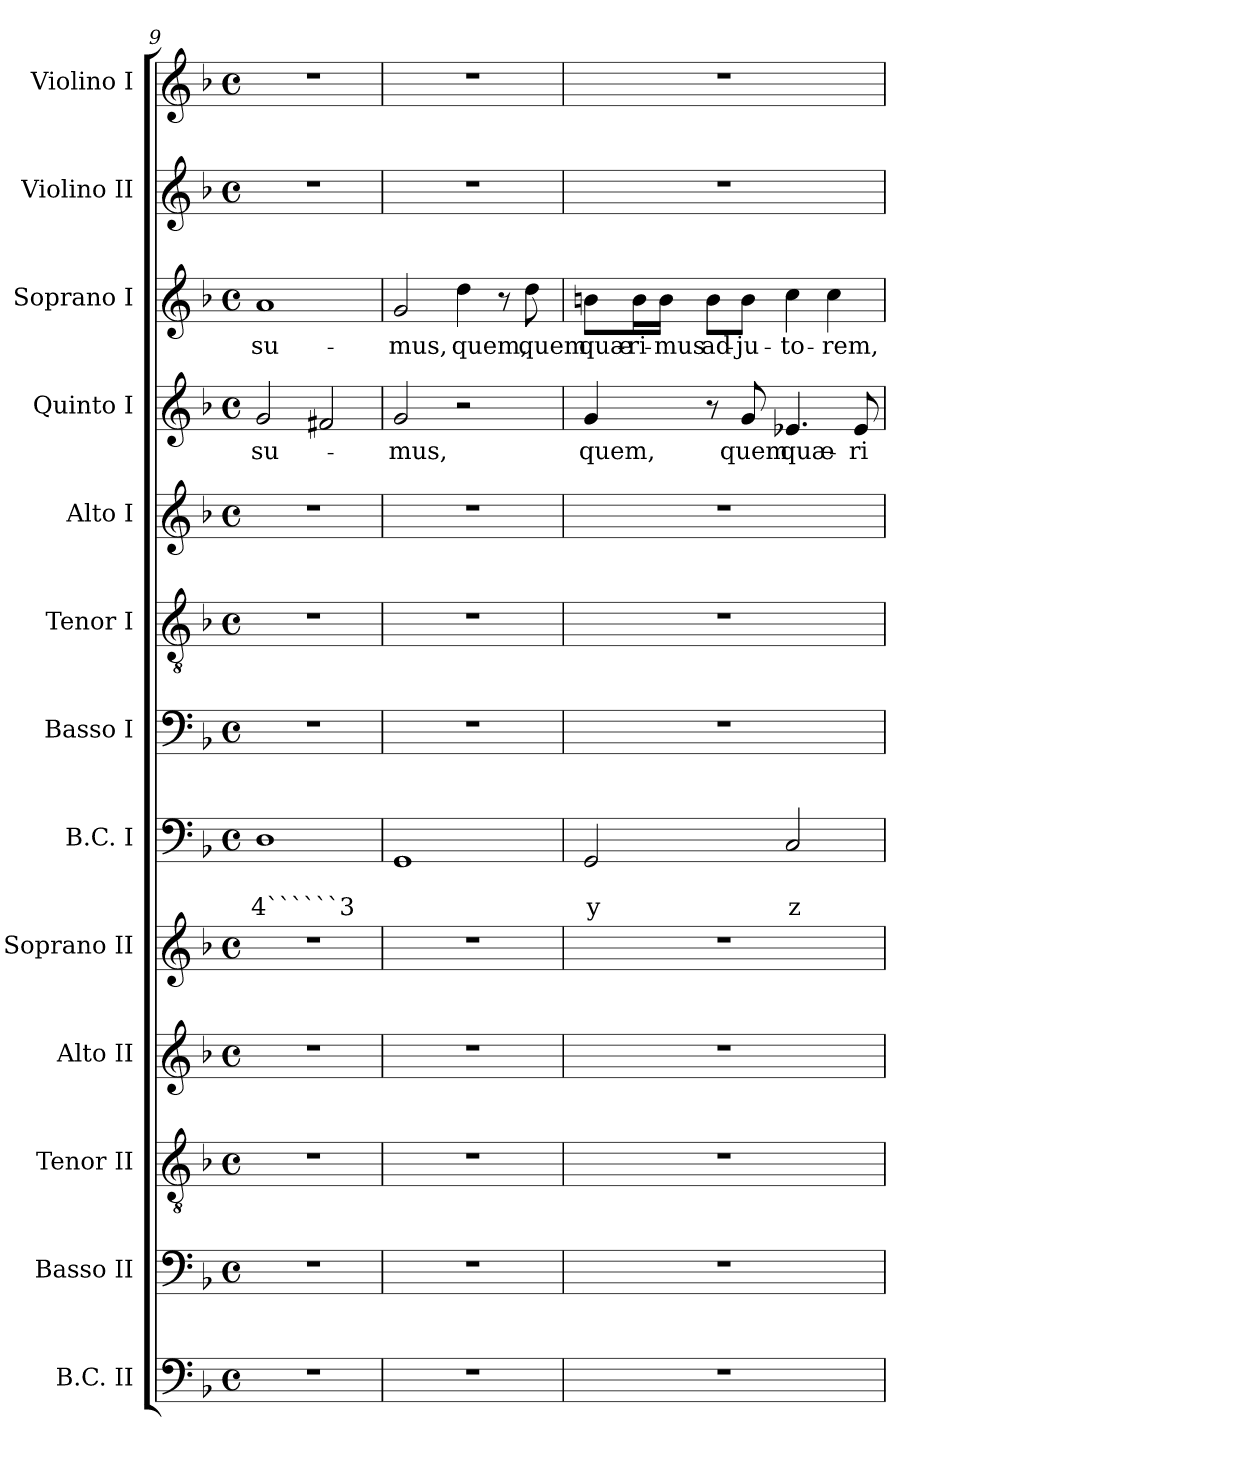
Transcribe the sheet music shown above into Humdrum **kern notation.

**kern	**kern	**kern	**kern	**kern	**kern	**text	**text	**kern	**kern	**kern	**kern	**text	**kern	**text	**kern	**kern
*part13	*part12	*part11	*part10	*part9	*part8	*part8	*part8	*part7	*part6	*part5	*part4	*part4	*part3	*part3	*part2	*part1
*staff13	*staff12	*staff11	*staff10	*staff9	*staff8	*staff8	*staff8	*staff7	*staff6	*staff5	*staff4	*staff4	*staff3	*staff3	*staff2	*staff1
*I"B.C. II	*I"Basso II	*I"Tenor II	*I"Alto II	*I"Soprano II	*I"B.C. I	*	*	*I"Basso I	*I"Tenor I	*I"Alto I	*I"Quinto I	*	*I"Soprano I	*	*I"Violino II	*I"Violino I
*I'BC2	*I'B 2	*I'T 2	*I'A 2	*I'S 2	*I'BC1	*	*	*I'B 1	*I'T 1	*I'A 1	*I'Q 1	*	*I'S 1	*	*I'Vln. II	*I'Vln. I
!!LO:PB:g=z
*clefF4	*clefF4	*clefGv2	*clefG2	*clefG2	*clefF4	*	*	*clefF4	*clefGv2	*clefG2	*clefG2	*	*clefG2	*	*clefG2	*clefG2
*k[b-]	*k[b-]	*k[b-]	*k[b-]	*k[b-]	*k[b-]	*	*	*k[b-]	*k[b-]	*k[b-]	*k[b-]	*	*k[b-]	*	*k[b-]	*k[b-]
*F:	*F:	*F:	*F:	*F:	*F:	*	*	*F:	*F:	*F:	*F:	*	*F:	*	*F:	*F:
*M4/4	*M4/4	*M4/4	*M4/4	*M4/4	*M4/4	*	*	*M4/4	*M4/4	*M4/4	*M4/4	*	*M4/4	*	*M4/4	*M4/4
*met(c)	*met(c)	*met(c)	*met(c)	*met(c)	*met(c)	*	*	*met(c)	*met(c)	*met(c)	*met(c)	*	*met(c)	*	*met(c)	*met(c)
=9	=9	=9	=9	=9	=9	=9	=9	=9	=9	=9	=9	=9	=9	=9	=9	=9
!	!	!	!	!	!	!	!LO:LY:b	!	!	!	!	!	!	!	!	!
!	!	!	!	!	!	!	!	!	!	!	!	!LO:LY:b	!	!	!	!
!	!	!	!	!	!	!	!	!	!	!	!	!	!	!LO:LY:b	!	!
1r	1r	1r	1r	1r	1D	.	4``````3	1r	1r	1r	2g/	su-	1a	su-	1r	1r
.	.	.	.	.	.	.	.	.	.	.	2f#X/	.	.	.	.	.
=10	=10	=10	=10	=10	=10	=10	=10	=10	=10	=10	=10	=10	=10	=10	=10	=10
!	!	!	!	!	!	!	!	!	!	!	!	!LO:LY:b	!	!	!	!
!	!	!	!	!	!	!	!	!	!	!	!	!	!	!LO:LY:b	!	!
1r	1r	1r	1r	1r	1GG	.	.	1r	1r	1r	2g/	-mus,	2g/	-mus,	1r	1r
!	!	!	!	!	!	!	!	!	!	!	!	!	!	!LO:LY:b	!	!
.	.	.	.	.	.	.	.	.	.	.	2r	.	4dd\	quem,	.	.
.	.	.	.	.	.	.	.	.	.	.	.	.	8r	.	.	.
!	!	!	!	!	!	!	!	!	!	!	!	!	!	!LO:LY:b	!	!
.	.	.	.	.	.	.	.	.	.	.	.	.	8dd\	quem	.	.
=11	=11	=11	=11	=11	=11	=11	=11	=11	=11	=11	=11	=11	=11	=11	=11	=11
!	!	!	!	!	!	!	!LO:LY:b	!	!	!	!	!	!	!	!	!
!	!	!	!	!	!	!	!	!	!	!	!	!LO:LY:b	!	!	!	!
!	!	!	!	!	!	!	!	!	!	!	!	!	!	!LO:LY:b	!	!
1r	1r	1r	1r	1r	2GG/	.	y	1r	1r	1r	4g/	quem,	8bn\L	quæ-	1r	1r
!	!	!	!	!	!	!	!	!	!	!	!	!	!	!LO:LY:b	!	!
.	.	.	.	.	.	.	.	.	.	.	.	.	16b\L	-ri-	.	.
!	!	!	!	!	!	!	!	!	!	!	!	!	!	!LO:LY:b	!	!
.	.	.	.	.	.	.	.	.	.	.	.	.	16b\JJ	-mus	.	.
!	!	!	!	!	!	!	!	!	!	!	!	!	!	!LO:LY:b	!	!
.	.	.	.	.	.	.	.	.	.	.	8r	.	8b\L	ad-	.	.
!	!	!	!	!	!	!	!	!	!	!	!	!LO:LY:b	!	!	!	!
!	!	!	!	!	!	!	!	!	!	!	!	!	!	!LO:LY:b	!	!
.	.	.	.	.	.	.	.	.	.	.	8g/	quem	8b\J	-ju-	.	.
!	!	!	!	!	!	!	!LO:LY:b	!	!	!	!	!	!	!	!	!
!	!	!	!	!	!	!	!	!	!	!	!	!LO:LY:b	!	!	!	!
!	!	!	!	!	!	!	!	!	!	!	!	!	!	!LO:LY:b	!	!
.	.	.	.	.	2C/	.	z	.	.	.	4.e-X/	quæ-	4cc\	-to-	.	.
!	!	!	!	!	!	!	!	!	!	!	!	!	!	!LO:LY:b	!	!
.	.	.	.	.	.	.	.	.	.	.	.	.	4cc\	-rem,	.	.
!	!	!	!	!	!	!	!	!	!	!	!	!LO:LY:b	!	!	!	!
.	.	.	.	.	.	.	.	.	.	.	8e-/	-ri-	.	.	.	.
=	=	=	=	=	=	=	=	=	=	=	=	=	=	=	=	=
*-	*-	*-	*-	*-	*-	*-	*-	*-	*-	*-	*-	*-	*-	*-	*-	*-
